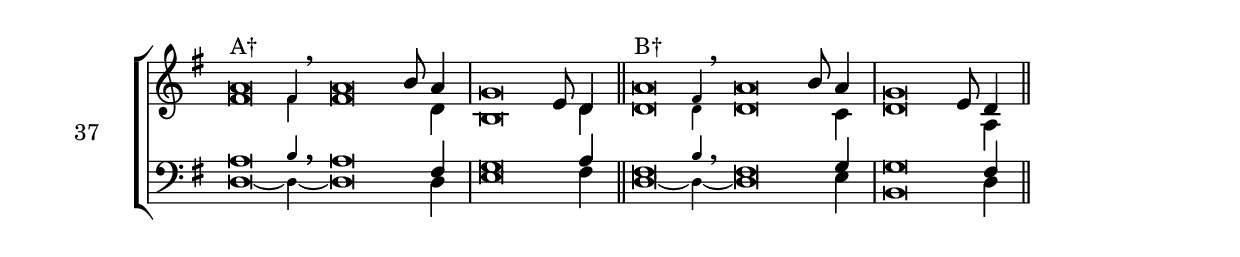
\version "2.18.2"
\version "2.18.2"

divisioMinima = {
    \bar ""
    \once \override BreathingSign.stencil = #ly:breathing-sign::divisio-minima
    \once \override BreathingSign.Y-offset = #0
    \breathe
}

dm = {
    \bar ""
    \once \override BreathingSign.stencil = #ly:breathing-sign::divisio-maior
    \once \override BreathingSign.Y-offset = #0
    \breathe
}
divisioMaxima = {
    \bar ""
    \once \override BreathingSign.stencil = #ly:breathing-sign::divisio-maxima
    \once \override BreathingSign.Y-offset = #0
    \breathe
}

fi = { \bar "||" }
ll = { \once \override LyricText.self-alignment-X = #LEFT }
sm = { \set melismaBusyProperties = #'() }
usm = { \unset melismaBusyProperties }

global = {
    \key g \major
    \cadenzaOn
    \set tieWaitForNote = ##t
    \autoBeamOff
    %\hide Staff.Stem
}

sopranoOneFlex = { \afterGrace a'\breve^"A†" fis'4 \breathe \bar ""  a'\breve b'8 a'4 \bar "|" g'\breve e'8 d'4 \bar "||" }
sopranoOne = { a'\breve^"A" b'8 a'4 \bar "|" g'\breve e'8 d'4 \bar "||" }
sopranoTwoFlex = { \afterGrace a'\breve^"B†" fis'4 \breathe \bar ""  a'\breve b'8 a'4 \bar "|" g'\breve e'8 d'4 \bar "||" }
sopranoTwo = { a'\breve^"B" b'8 a'4 \bar "|" g'\breve e'8 d'4 \bar "||" }

altoOneFlex = { \afterGrace fis'\breve fis'4 fis'\breve s8 d'4 b\breve s8 d'4 }
altoOne = { fis'\breve s8 d'4 b\breve s8 d'4 }
altoTwoFlex = { \afterGrace d'\breve d'4 d'\breve s8 c'4 d'\breve s8 a4}
altoTwo = { d'\breve s8 c'4 d'\breve s8 a4 }

tenorOneFlex = { \afterGrace a\breve b4 \breathe a\breve s8 fis4 \bar "|" g\breve s8 a4 \bar "||" }
tenorOne = { a\breve s8 fis4 \bar "|" g\breve s8 a4 \bar "||" }
tenorTwoFlex = { \afterGrace fis\breve b4 \breathe fis\breve s8 g4 \bar "|" g\breve s8 fis4 \bar "||" }
tenorTwo = { fis\breve s8 g4 \bar "|" g\breve s8 fis4 \bar "||" }

bassOneFlex = { \afterGrace d\breve~ d4~ \breathe d\breve s8 d4 e\breve s8 fis4 }
bassOne = { d\breve s8 d4 e\breve s8 fis4 }
bassTwoFlex = { \afterGrace d\breve~ d4~ d\breve s8 e4 b,\breve s8 d4 }
bassTwo = { d\breve s8 e4 b,\breve s8 d4 }




sopMusic = {
    \global
    \voiceOne
    \sopranoOneFlex
    \sopranoTwoFlex
}
altoMusic = {
    \global
    \voiceTwo
    \altoOneFlex
    \altoTwoFlex
}
tenorMusic = {
    \global
    \voiceOne
    \tenorOneFlex
    \tenorTwoFlex
}
bassMusic = {
    \global
    \voiceTwo
    \bassOneFlex
    \bassTwoFlex
}

\score {

    \header {
        %piece = \markup { \fontsize #2 \bold "LBI_3a" }
    }
    <<
        \transpose e e {



            \new ChoirStaff \with { instrumentName = #"37" } % LBI_17B
            <<
                \new Staff ="up"
                <<
                    \clef treble
                    \accidentalStyle forget
                    \new Voice = "Soprano" \sopMusic
                    \new Voice = "Alto" \altoMusic
                >>
                \new Staff ="down"
                <<
                    \clef bass
                    \accidentalStyle forget
                    \new Voice = "Tenor" \tenorMusic
                    \new Voice = "Bass" \bassMusic
                >>
            >>
        }
    >>

    \layout 
    { 
        ragged-last = ##t
        \context 
        { 
            \Staff 
            \remove Time_signature_engraver 
        } 

    } 

}
